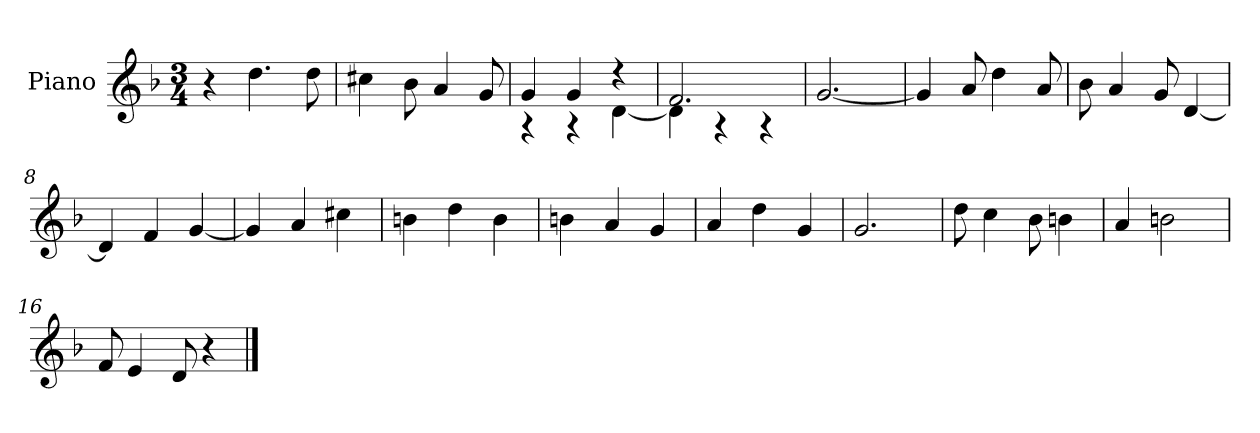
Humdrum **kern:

**kern
*part1
*staff1
*I"Piano
*I'P-no
*clefG2
*k[b-]
*M3/4
*MM176
=1
4r
4.dd\
8dd\
=2
4cc#X\
8b-\
4a/
8g/
=3
*^
4g/	4r
4g/	4r
4r	[4d\
=4	=4
2.f/	4d\]
.	4r
.	4r
*v	*v
=5
[2.g/
=6
4g/]
8a/
4dd\
8a/
=7
8b-\
4a/
8g/
[4d/
=8
4d/]
4f/
[4g/
=9
4g/]
4a/
4cc#X\
!!LO:LB:g=z
=10
4bn\
4dd\
4b\
=11
4bn\
4a/
4g/
=12
4a/
4dd\
4g/
=13
2.g/
=14
8dd\
4cc\
8b-\
4bn\
=15
4a/
2bn\
=16
8f/
4e/
8d/
4r
==
*-
